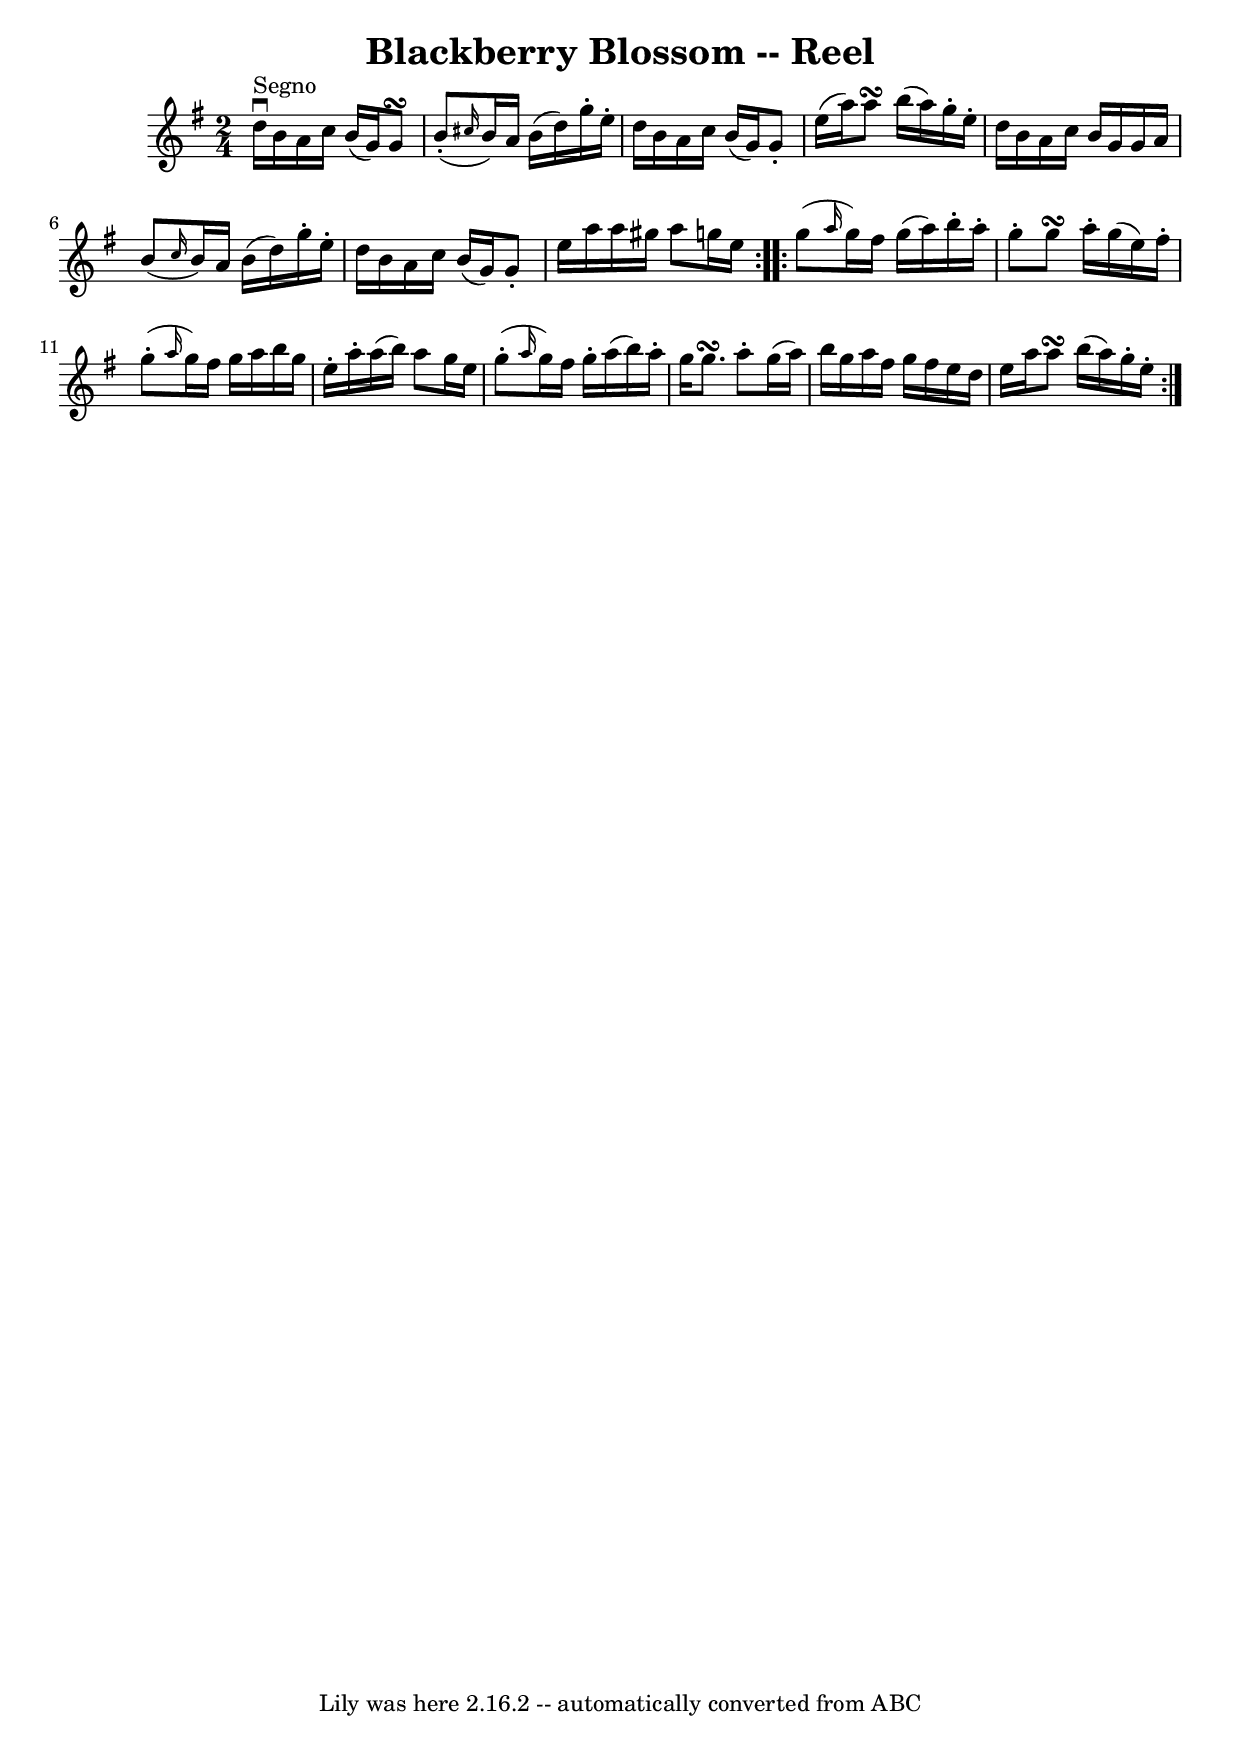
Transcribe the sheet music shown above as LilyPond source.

\version "2.16.2"
\include "Mammoth.ily"
\header {
  %% book = "Ryan's Mammoth Collection"
  crossRefNumber = "1"
  footnotes = ""
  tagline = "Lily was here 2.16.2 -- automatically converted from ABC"
  title = "Blackberry Blossom -- Reel"

}
voicedefault =  {



  \repeat volta 2 {

    \time 2/4 
    \key g \major
 d''16^"Segno"^\downbow b'16 a'16 c''16    
    b'16 (g'16) g'8\turn  |
    b'8 (-. \grace { cis''16  
		   }   
    b'16) a'16 b'16 (d''16) g''16 -. e''16 -. |
    d''16    
    b'16 a'16 c''16 b'16 (g'16) g'8 -. |
    e''16 (a''16  
    -) a''8\turn b''16 (a''16) g''16 -. e''16 -. |
    d''16  
    b'16 a'16 c''16 b'16 g'16 g'16 a'16  |
    b'8 (
    \grace { c''16  
	   } b'16) a'16 b'16 (d''16) g''16 -. e''16 
    -. |
    d''16 b'16 a'16 c''16 b'16 (g'16) g'8 -. 
    |
    e''16 a''16 a''16 gis''16 a''8 g''!16 e''16  
  }     

  \repeat volta 2 {
    g''8 (\grace { a''16  
		 } g''16) fis''16 g''16 
    (a''16) b''16 -. a''16 -. |
    g''8 -. g''8\turn a''16 -.  
    g''16 (e''16) fis''16 -. |
    g''8 (-. \grace { a''16  
		    }   
    g''16) fis''16 g''16 a''16 b''16 g''16  |
    e''16 -.   
    a''16 -. a''16 (b''16) a''8 g''16 e''16  |
    g''8 
    (-. \grace { a''16  
	       } g''16) fis''16 g''16 -. a''16 (b''16  
    -) a''16 -. |
    g''16 g''8.\turn a''8 -. g''16 (a''16) 
    |
    b''16 g''16 a''16 fis''16 g''16 fis''16 e''16    
    d''16  |
    e''16 a''16 a''8\turn b''16 (a''16) g''16 -. 
    e''16 -.   
  }   

}

\score{
  <<

    \context Staff="default"
    {
      \voicedefault 
      
    }

  >>
  \layout {
    
  }
  \midi {
  }

}
